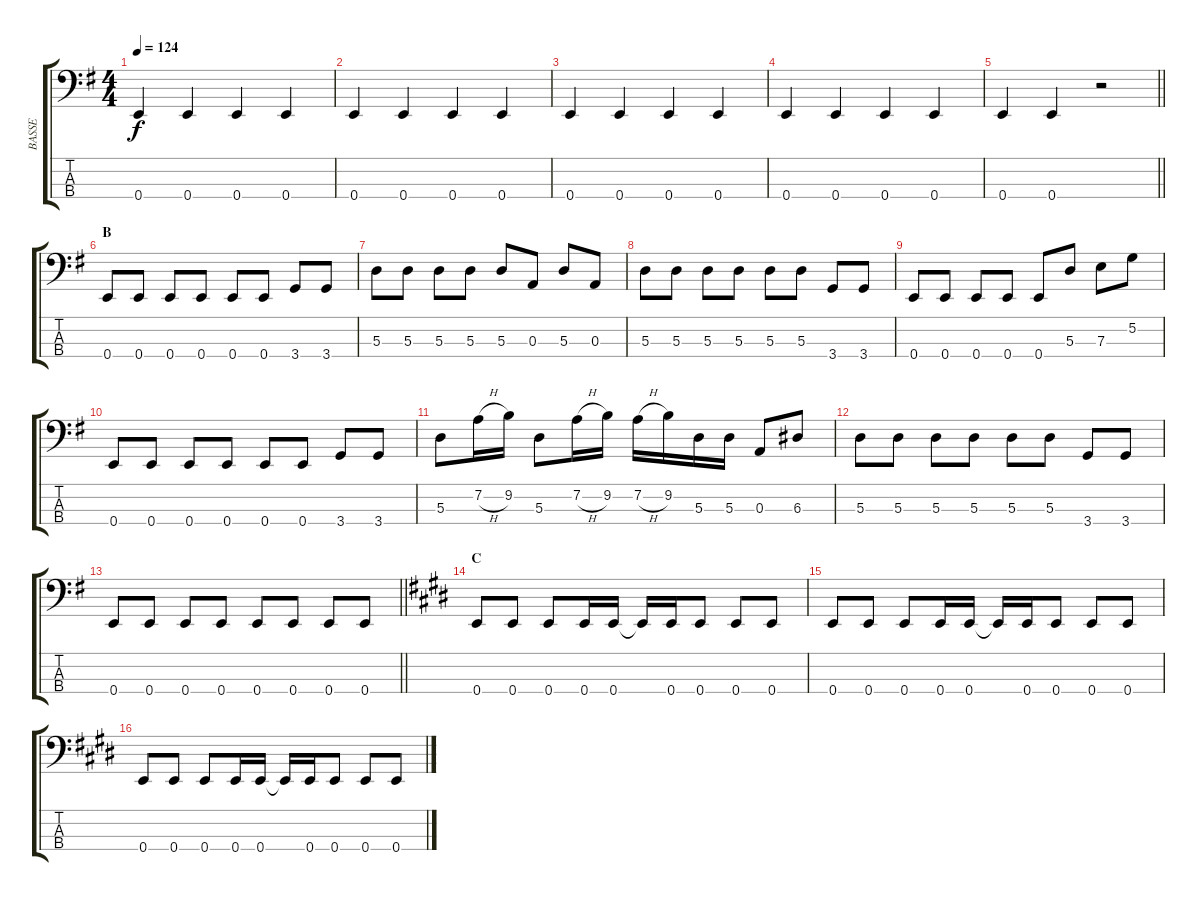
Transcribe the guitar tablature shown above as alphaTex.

\track ("BASSE" "BASSE") {instrument electricbasspick}
\staff {score tabs}
\tuning (G2 D2 A1 E1) {hide}
\ts (4 4)
\tempo 124
\clef f4
\ks g
0.4.4{dy f} 0.4.4 0.4.4 0.4.4 |
0.4.4 0.4.4 0.4.4 0.4.4 |
0.4.4 0.4.4 0.4.4 0.4.4 |
0.4.4 0.4.4 0.4.4 0.4.4 |
\barLineRight lightlight
0.4.4 0.4.4 r.2 |
\section ("" "B")
0.4.8 0.4.8 0.4.8 0.4.8 0.4.8 0.4.8 3.4.8 3.4.8 |
5.3.8 5.3.8 5.3.8 5.3.8 5.3.8 0.3.8 5.3.8 0.3.8 |
5.3.8 5.3.8 5.3.8 5.3.8 5.3.8 5.3.8 3.4.8 3.4.8 |
0.4.8 0.4.8 0.4.8 0.4.8 0.4.8 5.3.8 7.3.8 5.2.8 |
0.4.8 0.4.8 0.4.8 0.4.8 0.4.8 0.4.8 3.4.8 3.4.8 |
5.3.8 7.2{h}.16 9.2.16 5.3.8 7.2{h}.16 9.2.16 7.2{h}.16 9.2.16 5.3.16 5.3.16 0.3.8 6.3.8 |
5.3.8 5.3.8 5.3.8 5.3.8 5.3.8 5.3.8 3.4.8 3.4.8 |
\barLineRight lightlight
0.4.8 0.4.8 0.4.8 0.4.8 0.4.8 0.4.8 0.4.8 0.4.8 |
\section ("" "C")
\ks e
0.4.8{instrument electricbasspick} 0.4.8 0.4.8 0.4.16 0.4.16 0.4{t}.16 0.4.16 0.4.8 0.4.8 0.4.8 |
0.4.8 0.4.8 0.4.8 0.4.16 0.4.16 0.4{t}.16 0.4.16 0.4.8 0.4.8 0.4.8 |
0.4.8 0.4.8 0.4.8 0.4.16 0.4.16 0.4{t}.16 0.4.16 0.4.8 0.4.8 0.4.8
